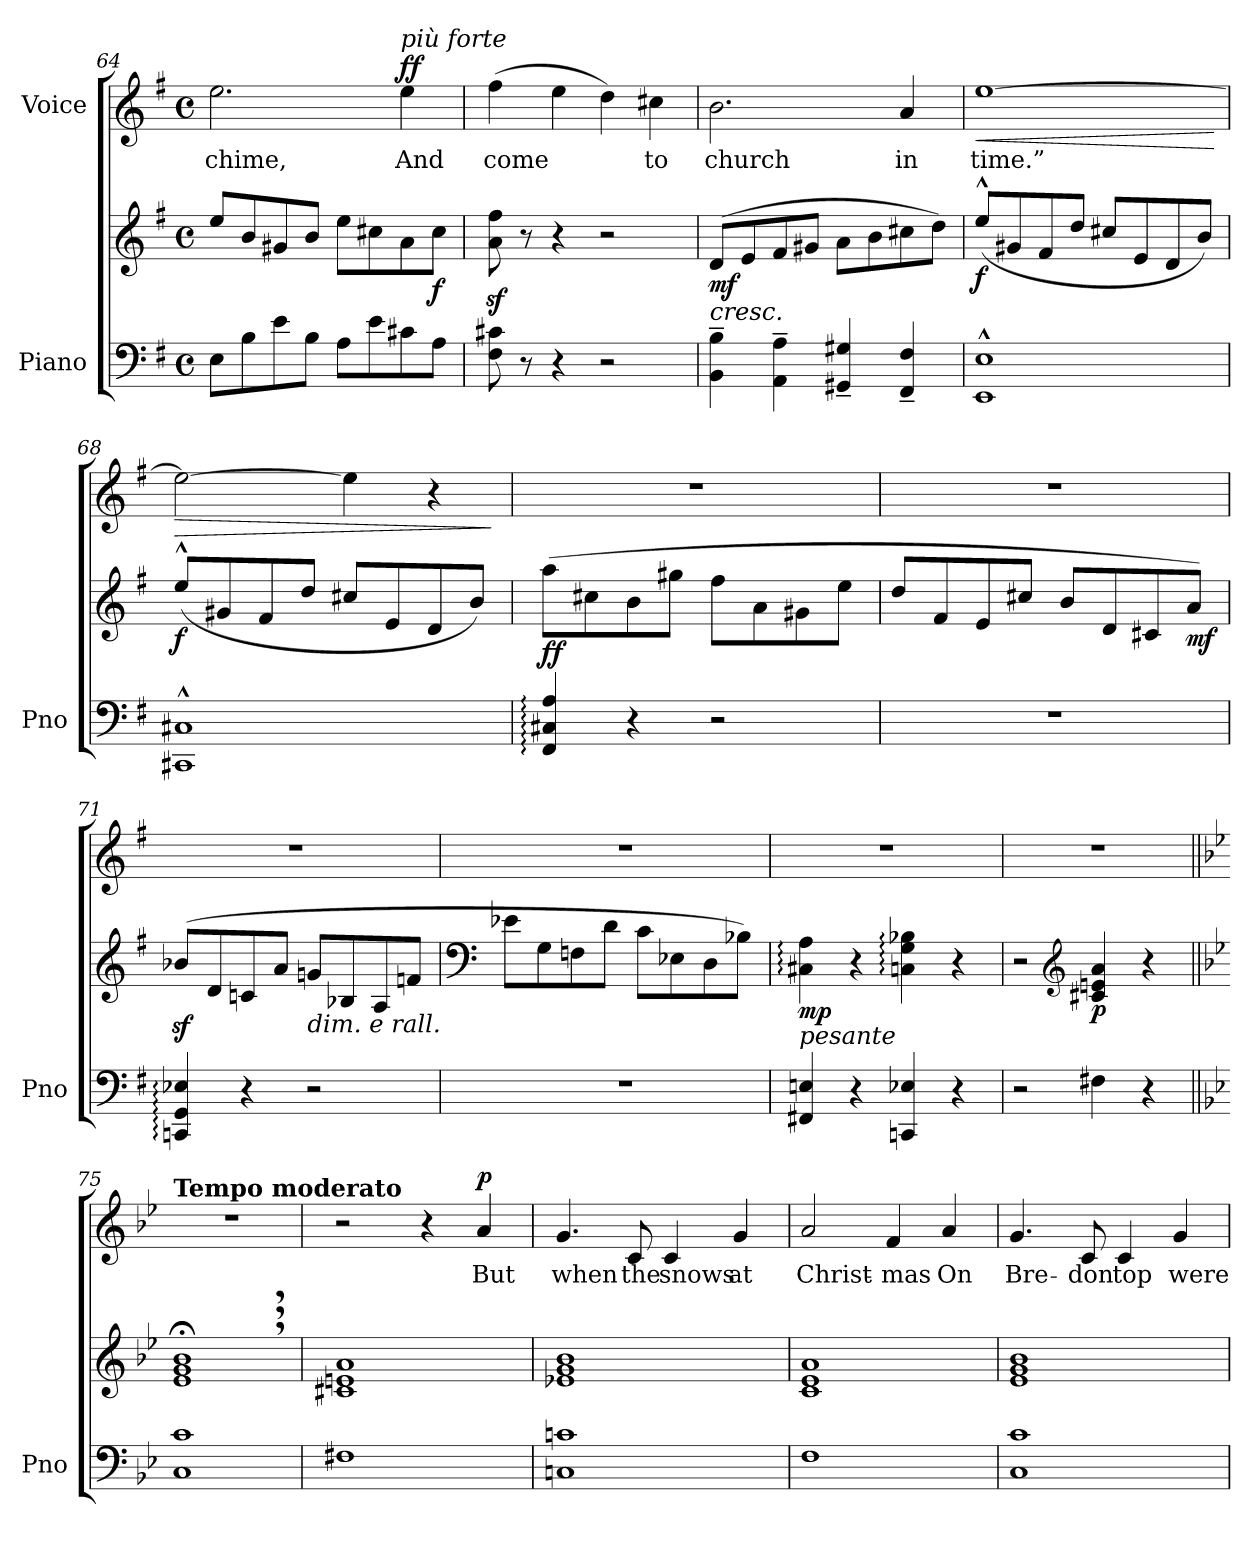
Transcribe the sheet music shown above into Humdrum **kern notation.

**kern	**kern	**dynam	**kern	**text	**dynam
*part2	*part2	*part2	*part1	*part1	*part1
*staff3	*staff2	*staff2/3	*staff1	*staff1	*staff1
*I"Piano	*	*	*I"Voice	*	*
*I'Pno	*	*	*	*	*
*clefF4	*clefG2	*	*clefG2	*	*
*k[f#]	*k[f#]	*	*k[f#]	*	*
*M4/4	*M4/4	*	*M4/4	*	*
*met(c)	*met(c)	*	*met(c)	*	*
=64	=64	=64	=64	=64	=64
!	!	!	!	!LO:LY:b	!
8E\L	8ee/L	.	2.ee\	chime,	.
8B\	8b/	.	.	.	.
8e\	8g#X/	.	.	.	.
8B\J	8b/J	.	.	.	.
8A\L	8ee\L	.	.	.	.
8e\	8cc#X\	.	.	.	.
!	!	!	!LO:TX:a:i:t=più forte	!	!
!	!	!	!	!LO:LY:b	!LO:DY:a
8c#X\	8a\	.	4ee\	And	ff
!	!	!LO:DY:b	!	!	!
8A\J	8cc#\J	f	.	.	.
=65	=65	=65	=65	=65	=65
!	!	!	!	!LO:LY:b	!
8F#\ 8c#X\	8a\z< 8ff#\z<	.	(>4ff#\	come	.
8r	8r	.	.	.	.
4r	4r	.	4ee\	.	.
2r	2r	.	4dd\)	.	.
!	!	!	!	!LO:LY:b	!
.	.	.	4cc#X\	to	.
!!LO:LB:g=z
=66	=66	=66	=66	=66	=66
!	!	!LO:HP:b	!	!LO:LY:b	!
!	!	!LO:DY:n=1:b	!	!	!
4BB\~ 4B\~	(>8d/L	< mf	2.b\	church	.
.	8e/	.	.	.	.
4AA\~ 4A\~	8f#/	.	.	.	.
.	8g#X/J	.	.	.	.
4GG#X/~ 4G#X/~	8a\L	.	.	.	.
.	8b\	.	.	.	.
!	!	!	!	!LO:LY:b	!
4FF#/~ 4F#/~	8cc#X\	.	4a/	in	.
.	8dd\J)	.	.	.	.
=67	=67	=67	=67	=67	=67
!	!	!LO:DY:b	!	!LO:LY:b	!LO:HP:b
1EE^^ 1E^^	(<8ee^^/L	f	[1ee	time.”	<
.	8g#X/	.	.	.	.
.	8f#/	.	.	.	.
.	8dd/J	.	.	.	.
.	8cc#X/L	.	.	.	.
.	8e/	.	.	.	.
.	8d/	.	.	.	.
.	8b/J)	.	.	.	.
.	.	.	.	.	[
=68	=68	=68	=68	=68	=68
!	!	!LO:DY:b	!	!	!LO:HP:b
1CC#X^^ 1C#X^^	(<8ee^^/L	f	2ee\_	.	>
.	8g#X/	.	.	.	.
.	8f#/	.	.	.	.
.	8dd/J	.	.	.	.
.	8cc#X/L	.	4ee\]	.	.
.	8e/	.	.	.	.
.	8d/	.	4r	.	.
.	8b/J)	.	.	.	.
.	.	.	.	.	]
=69	=69	=69	=69	=69	=69
!	!	!LO:DY:b	!	!	!
4FF#/: 4C#X/: 4A/:	(>8aa\L	ff	1r	.	.
.	8cc#X\	.	.	.	.
4r	8b\	.	.	.	.
.	8gg#X\J	.	.	.	.
2r	8ff#\L	.	.	.	.
.	8a\	.	.	.	.
.	8g#X\	.	.	.	.
.	8ee\J	.	.	.	.
!!LO:LB:g=z
=70	=70	=70	=70	=70	=70
1r	8dd/L	.	1r	.	.
.	8f#/	.	.	.	.
.	8e/	.	.	.	.
.	8cc#X/J	.	.	.	.
.	8b/L	.	.	.	.
.	8d/	.	.	.	.
.	8c#X/	[	.	.	.
!	!	!LO:DY:b	!	!	!
.	8a/J)	mf	.	.	.
=71	=71	=71	=71	=71	=71
*	*	*	*MM118	*	*
4CCn/: 4GG/: 4E-X/:	(>8b-Xz</L	.	1r	.	.
.	8d/	.	.	.	.
4r	8cn/	.	.	.	.
.	8a/J	.	.	.	.
!	!LO:TX:b:i:t=dim.         e         rall.	!	!	!	!
2r	8gn/L	.	.	.	.
.	8B-X/	.	.	.	.
.	8A/	.	.	.	.
.	8fn/J	.	.	.	.
=72	=72	=72	=72	=72	=72
*	*clefF4	*	*	*	*
*	*	*	*MM114	*	*
*	*	*	*^	*	*
1r	8e-X\L	.	1r	2ryy	.	.
.	8G\	.	.	.	.	.
.	8Fn\	.	.	.	.	.
.	8d\J	.	.	.	.	.
*	*	*	*MM110	*	*	*
.	8c\L	.	.	2ryy	.	.
.	8E-X\	.	.	.	.	.
.	8D\	.	.	.	.	.
.	8B-X\J)	.	.	.	.	.
*	*	*	*v	*v	*	*
=73	=73	=73	=73	=73	=73
*	*	*	*MM100	*	*
*	*	*	*^	*	*
!	!LO:TX:b:i:t=pesante	!	!	!	!	!
!	!	!LO:DY:b	!	!	!	!
*	*	*	*v	*v	*	*
4FF#X/ 4En/	4C#X\: 4A\:	mp	1r	.	.
4r	4r	.	.	.	.
4CCn/ 4E-X/	4Cn\: 4G\: 4B-X\:	.	.	.	.
4r	4r	.	.	.	.
=74	=74	=74	=74	=74	=74
2r	2r	.	1r	.	.
*	*clefG2	*	*	*	*
!	!	!LO:DY:b	!	!	!
4F#X\	4c#X/ 4en/ 4a/	p	.	.	.
4r	4r	.	.	.	.
!!LO:PB:g=z
=75||	=75||	=75||	=75||	=75||	=75||
*k[b-e-]	*k[b-e-]	*	*k[b-e-]	*	*
!	!	!	!LO:TX:a:B:t=Tempo moderato	!	!
1C 1c	1e-;<, 1g;<, 1b-;<,	.	1r	.	.
=76	=76	=76	=76	=76	=76
1F#X	1c#X 1en 1a	.	2r	.	.
.	.	.	4r	.	.
!	!	!	!	!LO:LY:b	!LO:DY:a
.	.	.	4a/	But	p
=77	=77	=77	=77	=77	=77
!	!	!	!	!LO:LY:b	!
1Cn 1cn	1e-X 1g 1b-	.	4.g/	when	.
!	!	!	!	!LO:LY:b	!
.	.	.	8c/	the	.
!	!	!	!	!LO:LY:b	!
.	.	.	4c/	snows	.
!	!	!	!	!LO:LY:b	!
.	.	.	4g/	at	.
=78	=78	=78	=78	=78	=78
!	!	!	!	!LO:LY:b	!
1F	1c 1e- 1a	.	2a/	Christ-	.
!	!	!	!	!LO:LY:b	!
.	.	.	4f/	-mas	.
!	!	!	!	!LO:LY:b	!
.	.	.	4a/	On	.
=79	=79	=79	=79	=79	=79
!	!	!	!	!LO:LY:b	!
1C 1c	1e- 1g 1b-	.	4.g/	Bre-	.
!	!	!	!	!LO:LY:b	!
.	.	.	8c/	-don	.
!	!	!	!	!LO:LY:b	!
.	.	.	4c/	top	.
!	!	!	!	!LO:LY:b	!
.	.	.	4g/	were	.
=	=	=	=	=	=
*-	*-	*-	*-	*-	*-
